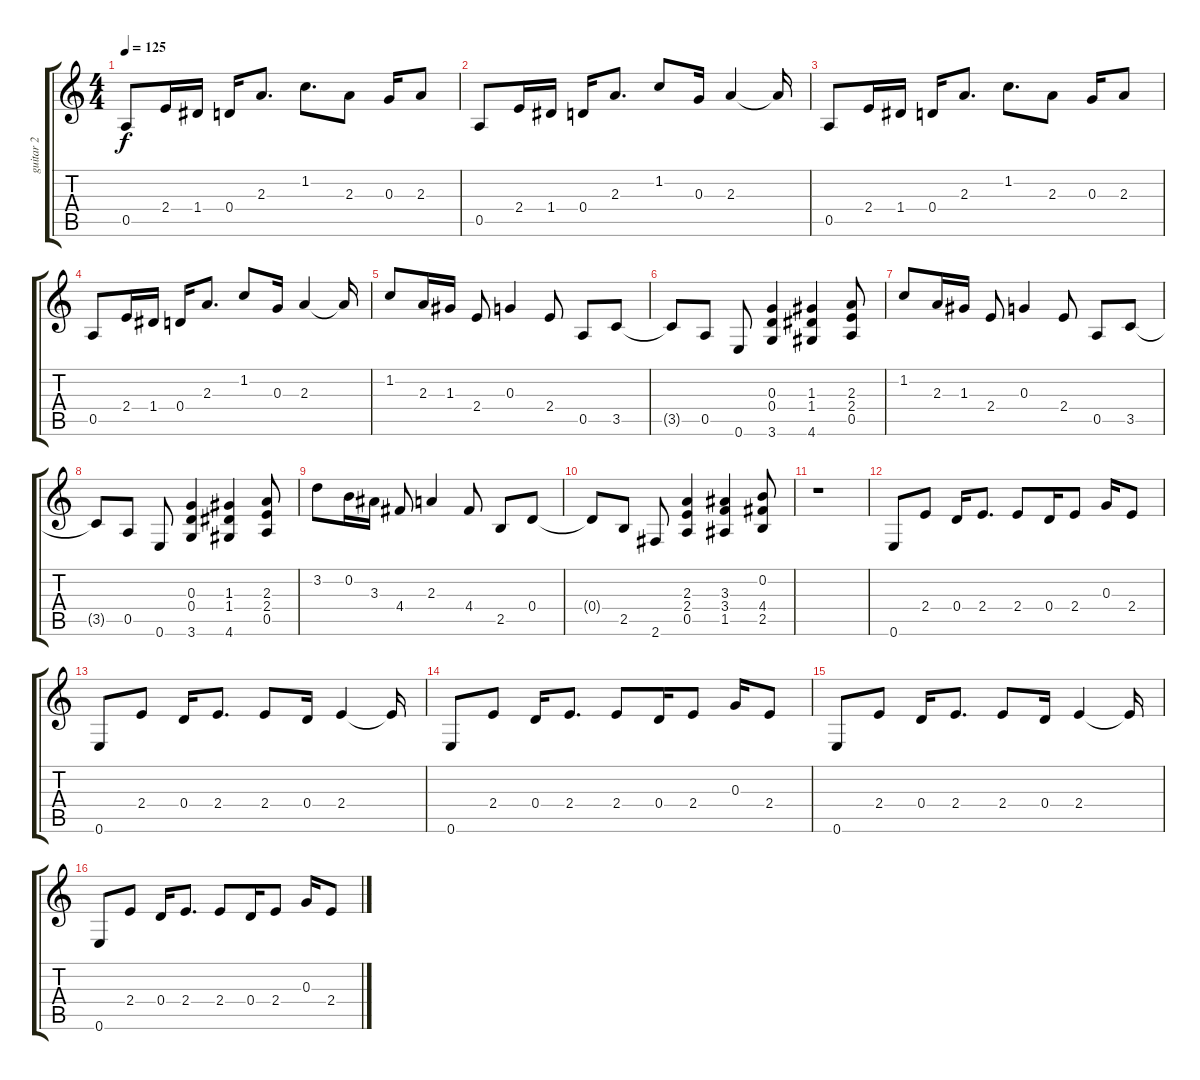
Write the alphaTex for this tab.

\track ("guitar 2" "guitar 2") {instrument distortionguitar}
\staff {score tabs}
\tuning (E4 B3 G3 D3 A2 E2) {hide}
\ts (4 4)
\tempo 125
\clef g2
\ks c
0.5.8{dy f} 2.4.16 1.4.16 0.4.16 2.3.8{d} 1.2.8{d} 2.3.8 0.3.16 2.3.8 |
0.5.8 2.4.16 1.4.16 0.4.16 2.3.8{d} 1.2.8 0.3.16 2.3.4 2.3{t}.16 |
0.5.8 2.4.16 1.4.16 0.4.16 2.3.8{d} 1.2.8{d} 2.3.8 0.3.16 2.3.8 |
0.5.8 2.4.16 1.4.16 0.4.16 2.3.8{d} 1.2.8 0.3.16 2.3.4 2.3{t}.16 |
1.2.8 2.3.16 1.3.16 2.4.8 0.3.4 2.4.8 0.5.8 3.5.8 |
3.5{t}.8 0.5.8 0.6.8 (0.3 0.4 3.6).4 (1.3 1.4 4.6).4 (2.3 2.4 0.5).8 |
1.2.8 2.3.16 1.3.16 2.4.8 0.3.4 2.4.8 0.5.8 3.5.8 |
3.5{t}.8 0.5.8 0.6.8 (0.3 0.4 3.6).4 (1.3 1.4 4.6).4 (2.3 2.4 0.5).8 |
3.2.8 0.2.16 3.3.16 4.4.8 2.3.4 4.4.8 2.5.8 0.4.8 |
0.4{t}.8 2.5.8 2.6.8 (2.3 2.4 0.5).4 (3.3 3.4 1.5).4 (0.2 4.4 2.5).8 |
r.1 |
0.6.8 2.4.8 0.4.16 2.4.8{d} 2.4.8 0.4.16 2.4.8 0.3.16 2.4.8 |
0.6.8 2.4.8 0.4.16 2.4.8{d} 2.4.8 0.4.16 2.4.4 2.4{t}.16 |
0.6.8 2.4.8 0.4.16 2.4.8{d} 2.4.8 0.4.16 2.4.8 0.3.16 2.4.8 |
0.6.8 2.4.8 0.4.16 2.4.8{d} 2.4.8 0.4.16 2.4.4 2.4{t}.16 |
0.6.8 2.4.8 0.4.16 2.4.8{d} 2.4.8 0.4.16 2.4.8 0.3.16 2.4.8
